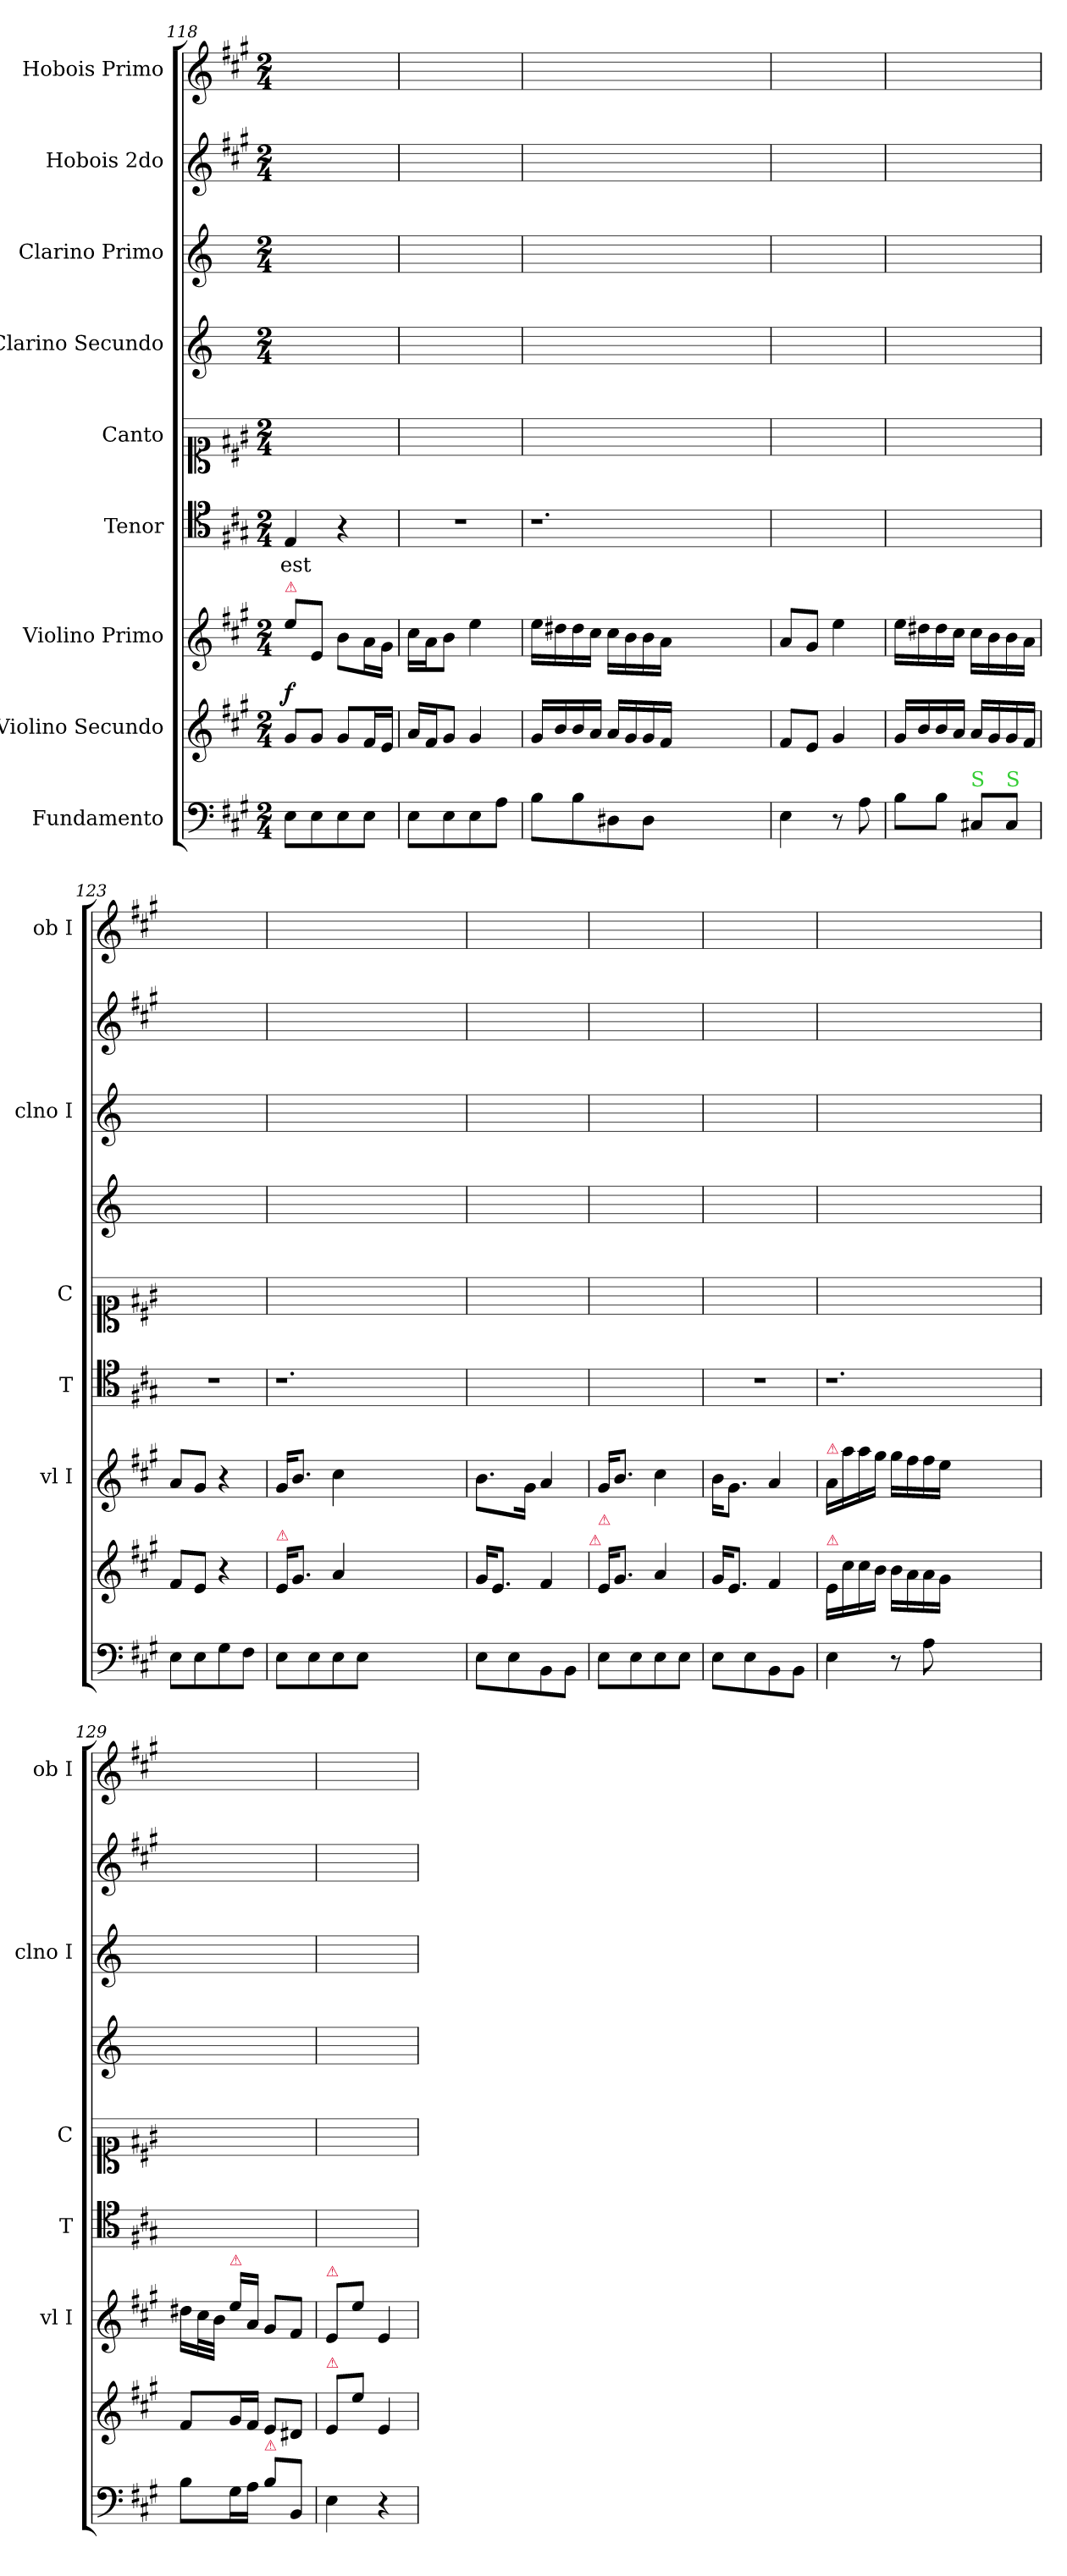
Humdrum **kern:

**kern	**kern	**dynam	**kern	**kern	**text	**kern	**kern	**kern	**kern	**kern
*part9	*part8	*part8	*part7	*part6	*part6	*part5	*part4	*part3	*part2	*part1
*staff9	*staff8	*staff8	*staff7	*staff6	*staff6	*staff5	*staff4	*staff3	*staff2	*staff1
*I"Fundamento	*I"Violino Secundo	*	*I"Violino Primo	*I"Tenor	*	*I"Canto	*I"Clarino Secundo	*I"Clarino Primo	*I"Hobois 2do	*I"Hobois Primo
*	*	*	*I'vl I	*I'T	*	*I'C	*	*I'clno I	*	*I'ob I
*clefF4	*clefG2	*	*clefG2	*clefC4	*	*clefC1	*clefG2	*clefG2	*clefG2	*clefG2
*	*	*	*	*	*	*	*ITrd-1c-2	*ITrd-1c-2	*	*
*k[f#c#g#]	*k[f#c#g#]	*	*k[f#c#g#]	*k[f#c#g#]	*	*k[f#c#g#]	*k[f#c#]	*k[f#c#]	*k[f#c#g#]	*k[f#c#g#]
*M2/4	*M2/4	*	*M2/4	*M2/4	*	*M2/4	*M2/4	*M2/4	*M2/4	*M2/4
=118	=118	=118	=118	=118	=118	=118	=118	=118	=118	=118
!	!	!	!LO:TX:a:color=crimson:t=⚠	!	!	!	!	!	!	!
!	!	!LO:DY:a	!	!	!	!	!	!	!	!
8E\L	8g#/L	f	8ee\L	4E/	est	2ryy	2ryy	2ryy	2ryy	2ryy
8E\	8g#/J	.	8e/J	.	.	.	.	.	.	.
8E\	8g#/L	.	8b\L	4r	.	.	.	.	.	.
8E\J	16f#/L	.	16a\L	.	.	.	.	.	.	.
.	16e/JJ	.	16g#\JJ	.	.	.	.	.	.	.
=119	=119	=119	=119	=119	=119	=119	=119	=119	=119	=119
8E\L	16a/LL	.	16cc#\LL	2r	.	2ryy	2ryy	2ryy	2ryy	2ryy
.	16f#/J	.	16a\J	.	.	.	.	.	.	.
8E\	8g#/J	.	8b\J	.	.	.	.	.	.	.
8E\	4g#/	.	4ee\	.	.	.	.	.	.	.
8A\J	.	.	.	.	.	.	.	.	.	.
=120	=120	=120	=120	=120	=120	=120	=120	=120	=120	=120
8B\L	16g#/LL	.	16ee\LL	1.r	.	2ryy	2ryy	2ryy	2ryy	2ryy
.	16b/	.	16dd#X\	.	.	.	.	.	.	.
8B\	16b/	.	16dd#\	.	.	.	.	.	.	.
.	16a/JJ	.	16cc#\JJ	.	.	.	.	.	.	.
8D#X\	16a/LL	.	16cc#\LL	.	.	.	.	.	.	.
.	16g#/	.	16b\	.	.	.	.	.	.	.
8D#\J	16g#/	.	16b\	.	.	.	.	.	.	.
.	16f#/JJ	.	16a\JJ	.	.	.	.	.	.	.
1ryy	1ryy	.	1ryy	.	.	1ryy	1ryy	1ryy	1ryy	1ryy
=121	=121	=121	=121	=121	=121	=121	=121	=121	=121	=121
4E\	8f#/L	.	8a/L	2ryy	.	2ryy	2ryy	2ryy	2ryy	2ryy
.	8e/J	.	8g#/J	.	.	.	.	.	.	.
8r	4g#/	.	4ee\	.	.	.	.	.	.	.
8A\	.	.	.	.	.	.	.	.	.	.
=122	=122	=122	=122	=122	=122	=122	=122	=122	=122	=122
8B\L	16g#/LL	.	16ee\LL	2ryy	.	2ryy	2ryy	2ryy	2ryy	2ryy
.	16b/	.	16dd#X\	.	.	.	.	.	.	.
8B\J	16b/	.	16dd#\	.	.	.	.	.	.	.
.	16a/JJ	.	16cc#\JJ	.	.	.	.	.	.	.
!LO:TX:a:color=limegreen:t=S	!	!	!	!	!	!	!	!	!	!
8C#X/L	16a/LL	.	16cc#\LL	.	.	.	.	.	.	.
.	16g#/	.	16b\	.	.	.	.	.	.	.
!LO:TX:a:color=limegreen:t=S	!	!	!	!	!	!	!	!	!	!
8C#/J	16g#/	.	16b\	.	.	.	.	.	.	.
.	16f#/JJ	.	16a\JJ	.	.	.	.	.	.	.
=123	=123	=123	=123	=123	=123	=123	=123	=123	=123	=123
8E\L	8f#/L	.	8a/L	2r	.	2ryy	2ryy	2ryy	2ryy	2ryy
8E\	8e/J	.	8g#/J	.	.	.	.	.	.	.
8G#\	4r	.	4r	.	.	.	.	.	.	.
8F#\J	.	.	.	.	.	.	.	.	.	.
=124	=124	=124	=124	=124	=124	=124	=124	=124	=124	=124
!	!LO:TX:a:color=crimson:t=⚠	!	!	!	!	!	!	!	!	!
8E\L	16e/KL	.	16g#/KL	1.r	.	2ryy	2ryy	2ryy	2ryy	2ryy
.	8.g#/J	.	8.b/J	.	.	.	.	.	.	.
8E\	.	.	.	.	.	.	.	.	.	.
8E\	4a/	.	4cc#\	.	.	.	.	.	.	.
8E\J	.	.	.	.	.	.	.	.	.	.
1ryy	1ryy	.	1ryy	.	.	1ryy	1ryy	1ryy	1ryy	1ryy
=125	=125	=125	=125	=125	=125	=125	=125	=125	=125	=125
8E\L	16g#/KL	.	8.b\L	2ryy	.	2ryy	2ryy	2ryy	2ryy	2ryy
.	8.e/J	.	.	.	.	.	.	.	.	.
8E\	.	.	.	.	.	.	.	.	.	.
.	.	.	16g#\Jk	.	.	.	.	.	.	.
8BB\	4f#/	.	4a/	.	.	.	.	.	.	.
8BB\J	.	.	.	.	.	.	.	.	.	.
!	!LO:TX:a:color=crimson:t=⚠	!	!	!	!	!	!	!	!	!
=126	=126	=126	=126	=126	=126	=126	=126	=126	=126	=126
!	!LO:TX:a:color=crimson:t=⚠	!	!	!	!	!	!	!	!	!
8E\L	16e/KL	.	16g#/KL	2ryy	.	2ryy	2ryy	2ryy	2ryy	2ryy
.	8.g#/J	.	8.b/J	.	.	.	.	.	.	.
8E\	.	.	.	.	.	.	.	.	.	.
8E\	4a/	.	4cc#\	.	.	.	.	.	.	.
8E\J	.	.	.	.	.	.	.	.	.	.
=127	=127	=127	=127	=127	=127	=127	=127	=127	=127	=127
8E\L	16g#/KL	.	16b\KL	2r	.	2ryy	2ryy	2ryy	2ryy	2ryy
.	8.e/J	.	8.g#\J	.	.	.	.	.	.	.
8E\	.	.	.	.	.	.	.	.	.	.
8BB\	4f#/	.	4a/	.	.	.	.	.	.	.
8BB\J	.	.	.	.	.	.	.	.	.	.
=128	=128	=128	=128	=128	=128	=128	=128	=128	=128	=128
!	!	!	!LO:TX:a:color=crimson:t=⚠	!	!	!	!	!	!	!
!	!LO:TX:a:color=crimson:t=⚠	!	!	!	!	!	!	!	!	!
4E\	16e/LL	.	16a/LL	1.r	.	2ryy	2ryy	2ryy	2ryy	2ryy
.	16cc#\	.	16aa\	.	.	.	.	.	.	.
.	16cc#\	.	16aa\	.	.	.	.	.	.	.
.	16b\JJ	.	16gg#\JJ	.	.	.	.	.	.	.
8r	16b\LL	.	16gg#\LL	.	.	.	.	.	.	.
.	16a\	.	16ff#\	.	.	.	.	.	.	.
8A\	16a\	.	16ff#\	.	.	.	.	.	.	.
.	16g#\JJ	.	16ee\JJ	.	.	.	.	.	.	.
1ryy	1ryy	.	1ryy	.	.	1ryy	1ryy	1ryy	1ryy	1ryy
=129	=129	=129	=129	=129	=129	=129	=129	=129	=129	=129
8B\L	8f#/L	.	16dd#X\LL	2ryy	.	2ryy	2ryy	2ryy	2ryy	2ryy
.	.	.	32cc#\L	.	.	.	.	.	.	.
.	.	.	32b\JJJ	.	.	.	.	.	.	.
!	!	!	!LO:TX:a:color=crimson:t=⚠	!	!	!	!	!	!	!
16G#\L	16g#/L	.	16ee\LL	.	.	.	.	.	.	.
16A\JJ	16f#/JJ	.	16a/JJ	.	.	.	.	.	.	.
!LO:TX:a:color=crimson:t=⚠	!	!	!	!	!	!	!	!	!	!
8B\L	8e/L	.	8g#/L	.	.	.	.	.	.	.
8BB/J	8d#X/J	.	8f#/J	.	.	.	.	.	.	.
=130	=130	=130	=130	=130	=130	=130	=130	=130	=130	=130
!	!	!	!LO:TX:a:color=crimson:t=⚠	!	!	!	!	!	!	!
!	!LO:TX:a:color=crimson:t=⚠	!	!	!	!	!	!	!	!	!
4E\	8e/L	.	8e/L	2ryy	.	2ryy	2ryy	2ryy	2ryy	2ryy
.	8ee\J	.	8ee\J	.	.	.	.	.	.	.
4r	4e/	.	4e/	.	.	.	.	.	.	.
=	=	=	=	=	=	=	=	=	=	=
*-	*-	*-	*-	*-	*-	*-	*-	*-	*-	*-
